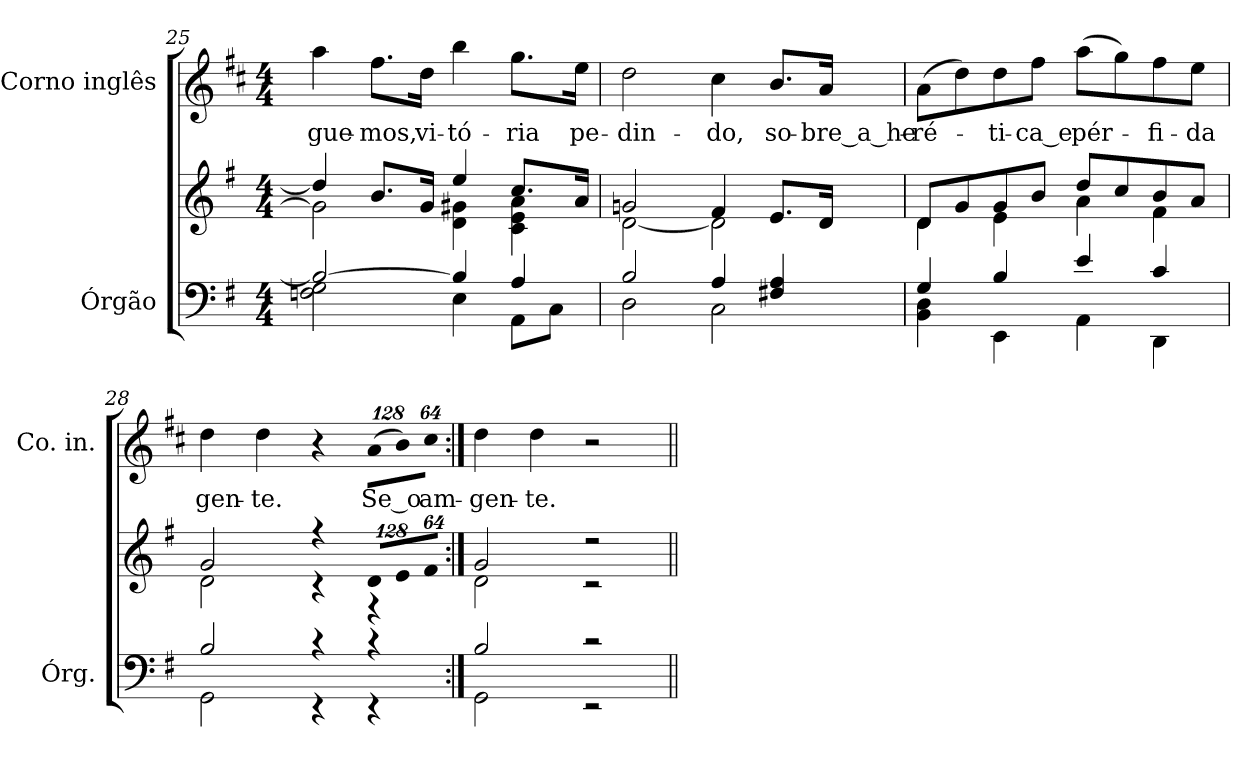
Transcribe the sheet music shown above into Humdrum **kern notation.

**kern	**kern	**kern	**text
*part2	*part2	*part1	*part1
*staff3	*staff2	*staff1	*staff1
*I"Órgão	*	*I"Corno inglês	*
*I'Órg.	*	*I'Co. in.	*
*clefF4	*clefG2	*clefG2	*
*	*	*ITrd4c7	*
*k[f#]	*k[f#]	*k[f#]	*
*G:	*G:	*G:	*
*M4/4	*M4/4	*M4/4	*
=25	=25	=25	=25
*^	*^	*	*
!	!	!	!	!	!LO:LY:b:color=#000000
2Bi/_>	2Fni\ 2Gi	4ddi/]	2gi\]	4ddi\	-gue-
!	!	!	!	!	!LO:LY:b:color=#000000
.	.	8.bi/L	.	8.bi\L	-mos,
!	!	!	!	!	!LO:LY:b:color=#000000
.	.	16gi/Jk	.	16gi\Jk	vi-
!	!	!	!	!	!LO:LY:b:color=#000000
4Bi/]	4Ei\	4eei/	4di\ 4g#Xi	4eei\	-tó-
!	!	!	!	!	!LO:LY:b:color=#000000
4Ai/	8AAi\L	8.cci/L	4ci\ 4ei 4ai	8.cci\L	-ria
.	8Ci\J	.	.	.	.
!	!	!	!	!	!LO:LY:b:color=#000000
.	.	16ai/Jk	.	16ai\Jk	pe-
!!LO:LB:g=z
=26	=26	=26	=26	=26	=26
!	!	!	!	!	!LO:LY:b:color=#000000
2Bi/	2Di\	2gni/	[<2di\	2gi\	-din-
!	!	!	!	!	!LO:LY:b:color=#000000
4Ai/	2Ci\	4f#i/	2di\]	4f#i\	-do,
!	!	!	!	!	!LO:LY:b:color=#000000
4F#Xi/ 4Ai	.	8.ei/L	.	8.ei/L	so-
!	!	!	!	!	!LO:LY:b:color=#000000
.	.	16di/Jk	.	16di/Jk	-bre_a_he-
=27	=27	=27	=27	=27	=27
!	!	!	!	!	!LO:LY:b:color=#000000
4Gi/	4BBi\ 4Di	8di/L	4di\	(8di\L	-ré-
.	.	8gi/	.	8gi\)	.
!	!	!	!	!	!LO:LY:b:color=#000000
4Bi/	4EEi\	8gi/	4ei\	8gi\	-ti-
!	!	!	!	!	!LO:LY:b:color=#000000
.	.	8bi/J	.	8bi\J	-ca_e
!	!	!	!	!	!LO:LY:b:color=#000000
4ei/	4AAi\	8ddi/L	4ai\	(8ddi\L	pér-
.	.	8cci/	.	8cci\)	.
!	!	!	!	!	!LO:LY:b:color=#000000
4ci/	4DDi\	8bi/	4f#i\	8bi\	-fi-
!	!	!	!	!	!LO:LY:b:color=#000000
.	.	8ai/J	.	8ai\J	-da
=28	=28	=28	=28	=28	=28
!	!	!	!	!	!LO:LY:b:color=#000000
2Bi/	2GGi\	2gi/	2di\	4gi\	gen-
!	!	!	!	!	!LO:LY:b:color=#000000
.	.	.	.	4gi\	-te.
4r	4r	4r	4r	4r	.
*	*	*Xbrackettup	*	*	*
!	!	!LO:N:vis=8	!	!	!
*	*	*	*	*Xbrackettup	*
!	!	!	!	!LO:N:vis=8	!
!	!	!	!	!	!LO:LY:b:color=#000000
4r	4r	1024%85di/L	4r	(1024%85di\L	Se_o
!	!	!LO:N:vis=8	!	!LO:N:vis=8	!
.	.	1024%85ei/	.	1024%85ei\)	.
!	!	!LO:N:vis=8	!	!LO:N:vis=8	!
!	!	!	!	!	!LO:LY:b:color=#000000
.	.	512%43f#i/J	.	512%43f#i\J	am-
=29:|!	=29:|!	=29:|!	=29:|!	=29:|!	=29:|!
!	!	!	!	!	!LO:LY:b:color=#000000
2Bi/	2GGi\	2gi/	2di\	4gi\	-gen-
!	!	!	!	!	!LO:LY:b:color=#000000
.	.	.	.	4gi\	-te.
2r	2r	2r	2r	2r	.
*v	*v	*	*	*	*
*	*v	*v	*	*
=||	=||	=||	=||
*-	*-	*-	*-
